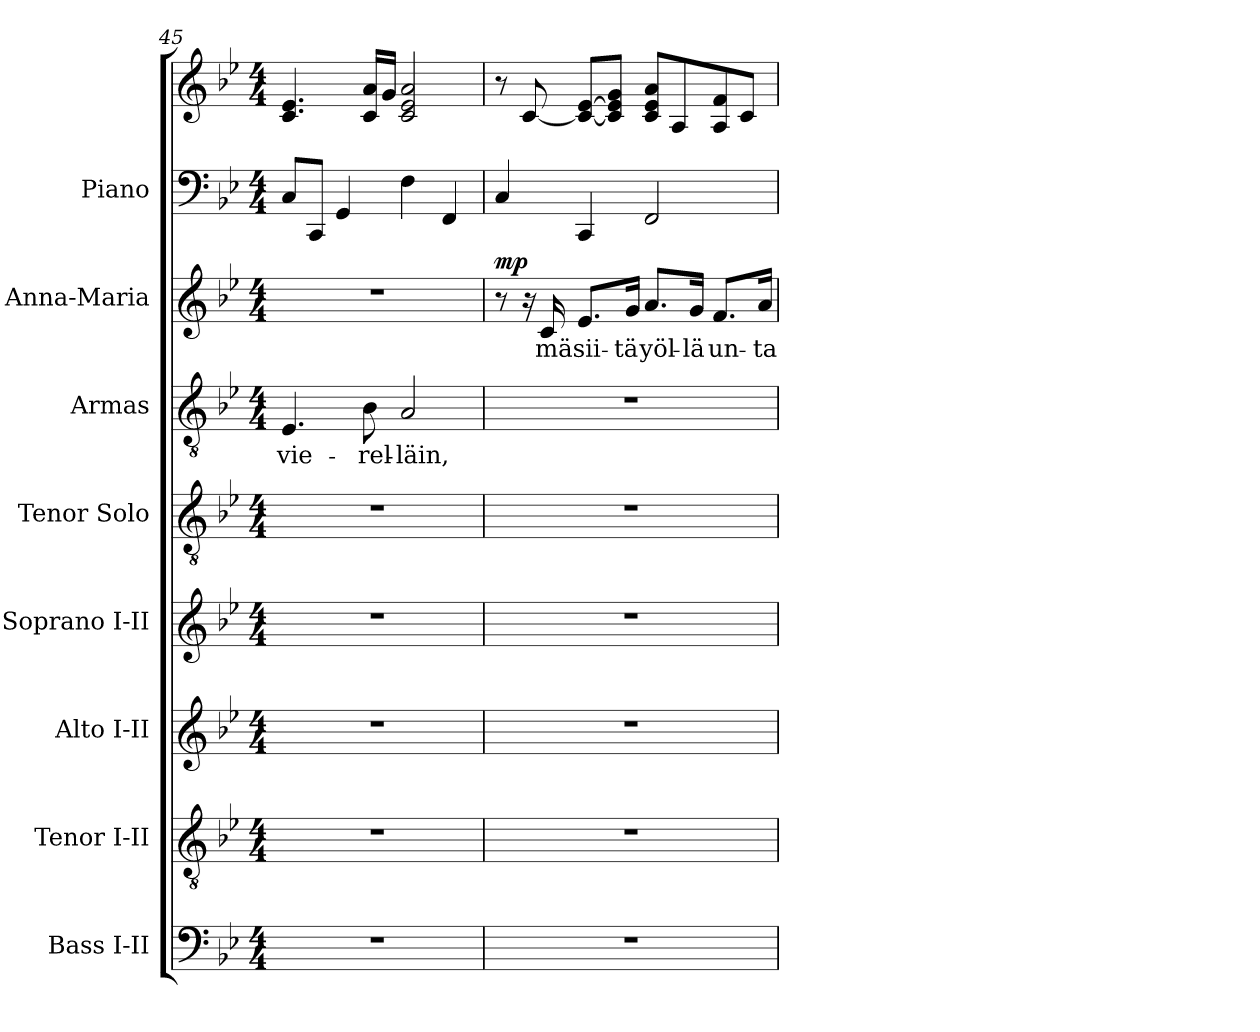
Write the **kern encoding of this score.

**kern	**kern	**kern	**kern	**kern	**kern	**text	**kern	**text	**dynam	**kern	**kern
*part8	*part7	*part6	*part5	*part4	*part3	*part3	*part2	*part2	*part2	*part1	*part1
*staff9	*staff8	*staff7	*staff6	*staff5	*staff4	*staff4	*staff3	*staff3	*staff3	*staff2	*staff1
*I"Bass I-II	*I"Tenor I-II	*I"Alto I-II	*I"Soprano I-II	*I"Tenor Solo	*I"Armas	*	*I"Anna-Maria	*	*	*I"Piano	*
*I'B.	*I'T.	*I'A.	*I'S.	*I'T. Solo	*I'Armas	*	*I'A-M	*	*	*I'Pno.	*
*clefF4	*clefGv2	*clefG2	*clefG2	*clefGv2	*clefGv2	*	*clefG2	*	*	*clefF4	*clefG2
*	*ITrd7c12	*	*	*ITrd7c12	*ITrd7c12	*	*	*	*	*	*
*k[b-e-]	*k[b-e-]	*k[b-e-]	*k[b-e-]	*k[b-e-]	*k[b-e-]	*	*k[b-e-]	*	*	*k[b-e-]	*k[b-e-]
*B-:	*B-:	*B-:	*B-:	*B-:	*B-:	*	*B-:	*	*	*B-:	*B-:
*M4/4	*M4/4	*M4/4	*M4/4	*M4/4	*M4/4	*	*M4/4	*	*	*M4/4	*M4/4
=45	=45	=45	=45	=45	=45	=45	=45	=45	=45	=45	=45
!	!	!	!	!	!	!LO:LY:b:color=#000000	!	!	!	!	!
1r	1r	1r	1r	1r	4.EE-i/	vie-	1r	.	.	8Ci/L	4.ci/ 4.e-i
.	.	.	.	.	.	.	.	.	.	8CCi/J	.
.	.	.	.	.	.	.	.	.	.	4GGi/	.
!	!	!	!	!	!	!LO:LY:b:color=#000000	!	!	!	!	!
.	.	.	.	.	8BB-i\	-rel-	.	.	.	.	16ci/ 16aiLL
.	.	.	.	.	.	.	.	.	.	.	16gi/JJ
!	!	!	!	!	!	!LO:LY:b:color=#000000	!	!	!	!	!
.	.	.	.	.	2AAi/	-läin,	.	.	.	4Fi\	2ci/ 2e-i 2ai
.	.	.	.	.	.	.	.	.	.	4FFi/	.
=46	=46	=46	=46	=46	=46	=46	=46	=46	=46	=46	=46
1r	1r	1r	1r	1r	1r	.	8r	.	mp	4Ci/	8r
.	.	.	.	.	.	.	16r	.	.	.	[<8ci/
!	!	!	!	!	!	!	!	!LO:LY:b:color=#000000	!	!	!
.	.	.	.	.	.	.	16ci/	mä	.	.	.
!	!	!	!	!	!	!	!	!LO:LY:b:color=#000000	!	!	!
.	.	.	.	.	.	.	8.e-i/L	sii-	.	4CCi/	8ci/_< [>8e-iL
.	.	.	.	.	.	.	.	.	.	.	8ci/] 8e-i] 8giJ
!	!	!	!	!	!	!	!	!LO:LY:b:color=#000000	!	!	!
.	.	.	.	.	.	.	16gi/Jk	-tä	.	.	.
!	!	!	!	!	!	!	!	!LO:LY:b:color=#000000	!	!	!
.	.	.	.	.	.	.	8.ai/L	yöl-	.	2FFi/	8ci/ 8e-i 8aiL
.	.	.	.	.	.	.	.	.	.	.	8Ai/
!	!	!	!	!	!	!	!	!LO:LY:b:color=#000000	!	!	!
.	.	.	.	.	.	.	16gi/Jk	-lä	.	.	.
!	!	!	!	!	!	!	!	!LO:LY:b:color=#000000	!	!	!
.	.	.	.	.	.	.	8.fi/L	un-	.	.	8Ai/ 8fi
.	.	.	.	.	.	.	.	.	.	.	8ci/J
!	!	!	!	!	!	!	!	!LO:LY:b:color=#000000	!	!	!
.	.	.	.	.	.	.	16ai/Jk	-ta	.	.	.
=	=	=	=	=	=	=	=	=	=	=	=
*-	*-	*-	*-	*-	*-	*-	*-	*-	*-	*-	*-
